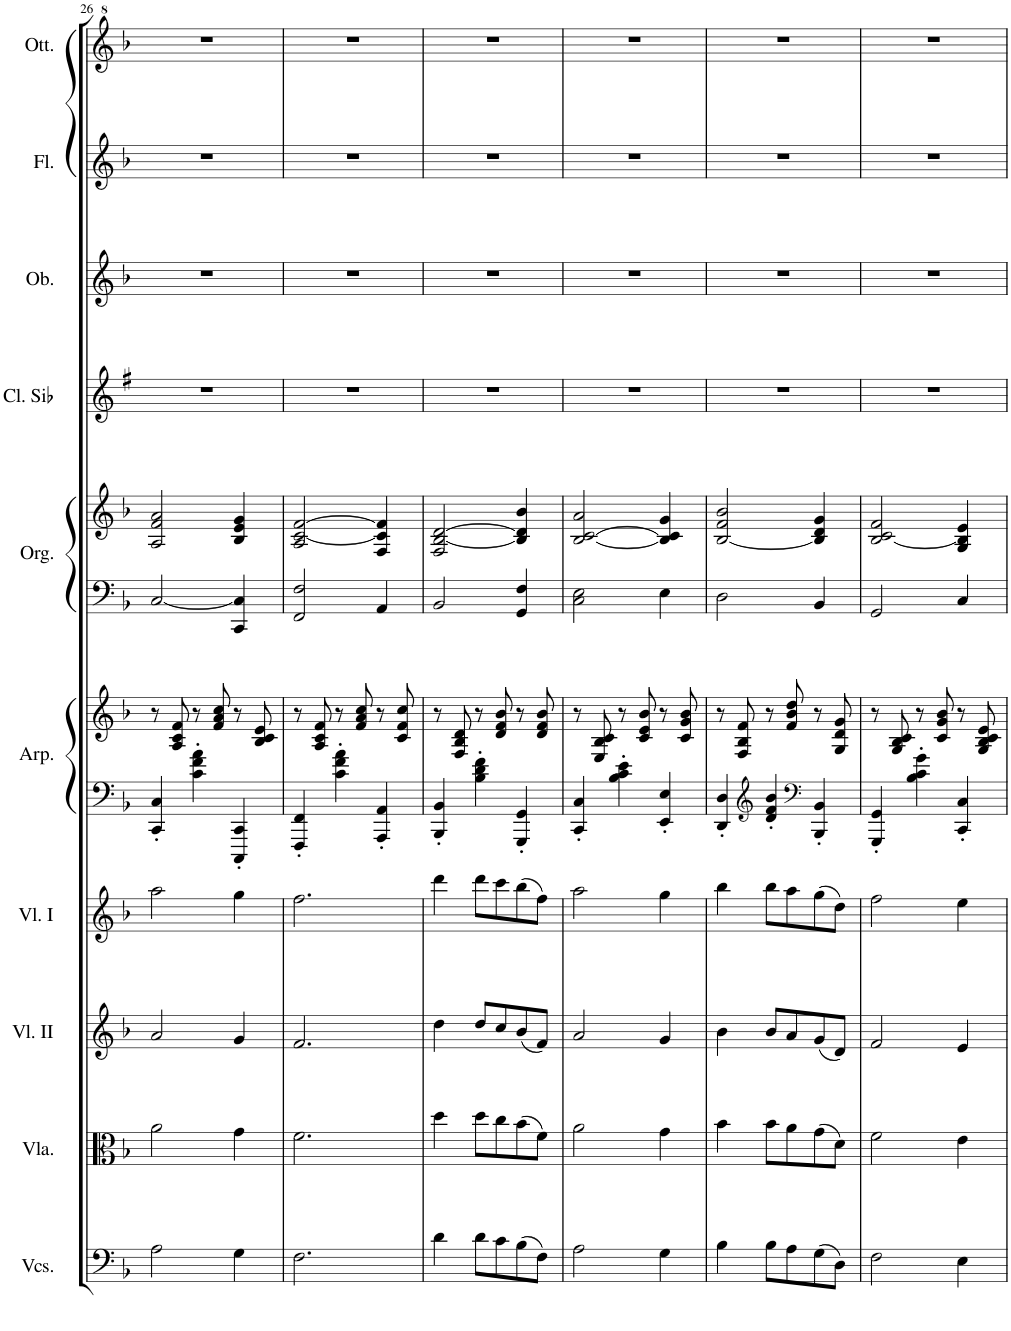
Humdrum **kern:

**kern	**kern	**kern	**kern	**kern	**kern	**kern	**kern	**kern	**kern	**kern	**kern
*part10	*part9	*part8	*part7	*part6	*part6	*part5	*part5	*part4	*part3	*part2	*part1
*staff12	*staff11	*staff10	*staff9	*staff8	*staff7	*staff6	*staff5	*staff4	*staff3	*staff2	*staff1
*I"Violoncello	*I"Viola	*I"Violino II	*I"Violino I	*I"2 Arpe	*	*I"Organo	*	*I"Clarinetto in Sib	*I"Oboe	*I"Flauto	*I"Ottavini
*	*I'Vla.	*I'Vl. II	*I'Vl. I	*I'Arp.	*	*I'Org.	*	*I'Cl. Sib	*I'Ob.	*I'Fl.	*I'Ott.
!!LO:PB:g=z
*clefF4	*clefC3	*clefG2	*clefG2	*clefF4	*clefG2	*clefF4	*clefG2	*clefG2	*clefG2	*clefG2	*clefG^2
*	*	*	*	*	*	*	*	*Trd1c2	*	*	*Trd-7c-12
*k[b-]	*k[b-]	*k[b-]	*k[b-]	*k[b-]	*k[b-]	*k[b-]	*k[b-]	*k[f#]	*k[b-]	*k[b-]	*k[b-]
*M3/4	*M3/4	*M3/4	*M3/4	*M3/4	*M3/4	*M3/4	*M3/4	*M3/4	*M3/4	*M3/4	*M3/4
=26	=26	=26	=26	=26	=26	=26	=26	=26	=26	=26	=26
2A\	2a\	2a/	2aa\	4CC/' 4C/'	8r	[2C/	2A/ 2f/ 2a/	2.r	2.r	2.r	2.r
.	.	.	.	.	8A/ 8c/ 8f/	.	.	.	.	.	.
.	.	.	.	4c\' 4f\' 4a\'	8r	.	.	.	.	.	.
.	.	.	.	.	8f/ 8a/ 8cc/	.	.	.	.	.	.
4G\	4g\	4g/	4gg\	4CCC/' 4CC/'	8r	4CC/ 4C/]	4B-/ 4e/ 4g/	.	.	.	.
.	.	.	.	.	8B-/ 8c/ 8e/	.	.	.	.	.	.
=27	=27	=27	=27	=27	=27	=27	=27	=27	=27	=27	=27
2.F\	2.f\	2.f/	2.ff\	4FFF/' 4FF/'	8r	2FF/ 2F/	2A/ [2c/ [2f/	2.r	2.r	2.r	2.r
.	.	.	.	.	8A/ 8c/ 8f/	.	.	.	.	.	.
.	.	.	.	4c\' 4f\' 4a\'	8r	.	.	.	.	.	.
.	.	.	.	.	8f/ 8a/ 8cc/	.	.	.	.	.	.
.	.	.	.	4AAA/' 4AA/'	8r	4AA/	4F/ 4c/] 4f/]	.	.	.	.
.	.	.	.	.	8c/ 8f/ 8cc/	.	.	.	.	.	.
=28	=28	=28	=28	=28	=28	=28	=28	=28	=28	=28	=28
4d\	4dd\	4dd\	4ddd\	4BBB-/' 4BB-/'	8r	2BB-/	2F/ [2B-/ [2d/	2.r	2.r	2.r	2.r
.	.	.	.	.	8F/ 8B-/ 8d/	.	.	.	.	.	.
8d\L	8dd\L	8dd/L	8ddd\L	4B-\' 4d\' 4f\'	8r	.	.	.	.	.	.
8c\	8cc\	8cc/	8ccc\	.	8d/ 8f/ 8b-/	.	.	.	.	.	.
(8B-\	(8b-\	(8b-/	(8bb-\	4GGG/' 4GG/'	8r	4GG/ 4F/	4B-/] 4d/] 4b-/	.	.	.	.
8F\J)	8f\J)	8f/J)	8ff\J)	.	8d/ 8f/ 8b-/	.	.	.	.	.	.
=29	=29	=29	=29	=29	=29	=29	=29	=29	=29	=29	=29
2A\	2a\	2a/	2aa\	4CC/' 4C/'	8r	2C\ 2E\	[2B-/ [2c/ 2a/	2.r	2.r	2.r	2.r
.	.	.	.	.	8E/ 8B-/ 8c/	.	.	.	.	.	.
.	.	.	.	4B-\' 4c\' 4e\'	8r	.	.	.	.	.	.
.	.	.	.	.	8c/ 8e/ 8b-/	.	.	.	.	.	.
4G\	4g\	4g/	4gg\	4EE/' 4E/'	8r	4E\	4B-/] 4c/] 4g/	.	.	.	.
.	.	.	.	.	8c/ 8g/ 8b-/	.	.	.	.	.	.
=30	=30	=30	=30	=30	=30	=30	=30	=30	=30	=30	=30
4B-\	4b-\	4b-\	4bb-\	4DD/' 4D/'	8r	2D\	[2B-/ 2f/ 2b-/	2.r	2.r	2.r	2.r
.	.	.	.	.	8F/ 8B-/ 8f/	.	.	.	.	.	.
*	*	*	*	*clefG2	*	*	*	*	*	*	*
8B-\L	8b-\L	8b-/L	8bb-\L	4d/' 4f/' 4b-/'	8r	.	.	.	.	.	.
8A\	8a\	8a/	8aa\	.	8f/ 8b-/ 8dd/	.	.	.	.	.	.
*	*	*	*	*clefF4	*	*	*	*	*	*	*
(8G\	(8g\	(8g/	(8gg\	4BBB-/' 4BB-/'	8r	4BB-/	4B-/] 4d/ 4g/	.	.	.	.
8D\J)	8d\J)	8d/J)	8dd\J)	.	8G/ 8d/ 8g/	.	.	.	.	.	.
=31	=31	=31	=31	=31	=31	=31	=31	=31	=31	=31	=31
2F\	2f\	2f/	2ff\	4GGG/' 4GG/'	8r	2GG/	[2B-/ 2c/ 2f/	2.r	2.r	2.r	2.r
.	.	.	.	.	8G/ 8B-/ 8c/	.	.	.	.	.	.
.	.	.	.	4B-\' 4c\' 4g\'	8r	.	.	.	.	.	.
.	.	.	.	.	8c/ 8g/ 8b-/	.	.	.	.	.	.
4E\	4e\	4e/	4ee\	4CC/' 4C/'	8r	4C/	4G/ 4B-/] 4e/	.	.	.	.
.	.	.	.	.	8G/ 8B-/ 8c/ 8e/	.	.	.	.	.	.
=	=	=	=	=	=	=	=	=	=	=	=
*-	*-	*-	*-	*-	*-	*-	*-	*-	*-	*-	*-
